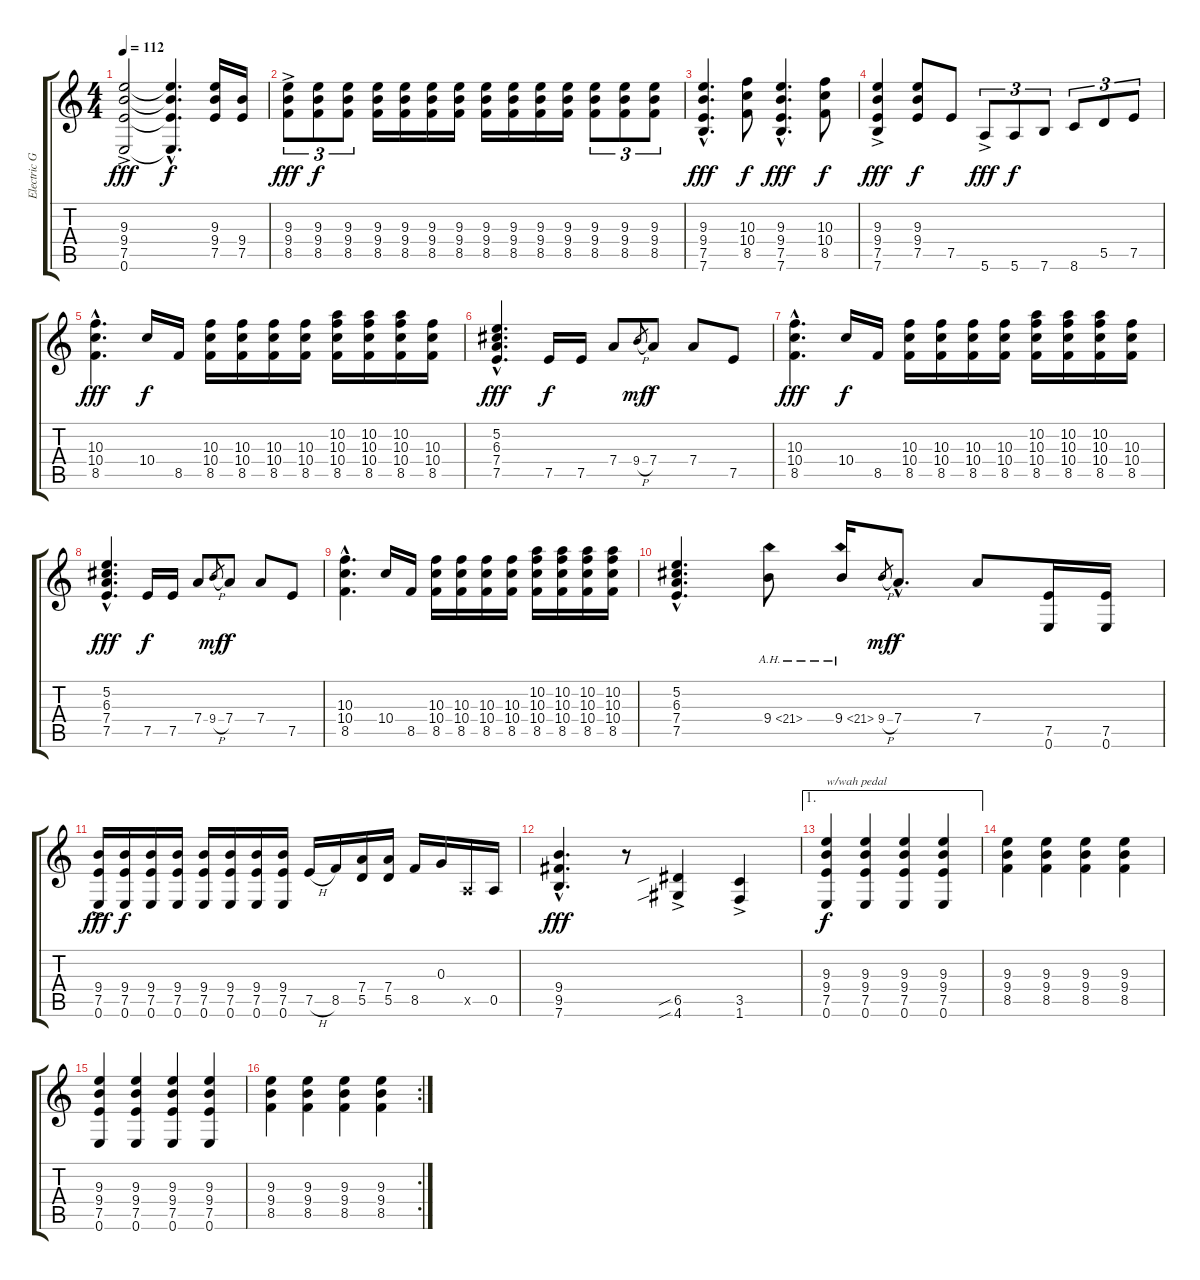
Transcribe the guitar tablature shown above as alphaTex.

\track ("Electric Guitar 2" "Electric G") {instrument distortionguitar}
\staff {score tabs}
\tuning (E4 B3 G3 D3 A2 E2) {hide}
\ts (4 4)
\tempo 112
\clef g2
\ks c
(9.3{ac} 9.4{ac} 7.5{ac} 0.6{ac}).2{dy fff} (9.3{hac t} 9.4{hac t} 7.5{hac t} 0.6{hac t}).4{d dy f} (9.3 9.4 7.5).16 (9.4 7.5).16 |
(9.3{ac} 9.4{ac} 8.5{ac}).8{tu (3 2) dy fff} (9.3 9.4 8.5).8{tu (3 2) dy f} (9.3 9.4 8.5).8{tu (3 2)} (9.3 9.4 8.5).16 (9.3 9.4 8.5).16 (9.3 9.4 8.5).16 (9.3 9.4 8.5).16 (9.3 9.4 8.5).16 (9.3 9.4 8.5).16 (9.3 9.4 8.5).16 (9.3 9.4 8.5).16 (9.3 9.4 8.5).8{tu (3 2)} (9.3 9.4 8.5).8{tu (3 2)} (9.3 9.4 8.5).8{tu (3 2)} |
(9.3{hac} 9.4{hac} 7.5{hac} 7.6{hac}).4{d dy fff} (10.3 10.4 8.5).8{dy f} (9.3{hac} 9.4{hac} 7.5{hac} 7.6{hac}).4{d dy fff} (10.3 10.4 8.5).8{dy f} |
(9.3{ac} 9.4{ac} 7.5{ac} 7.6{ac}).4{dy fff} (9.3 9.4 7.5).8{dy f} 7.5.8 5.6{ac}.8{tu (3 2) dy fff} 5.6.8{tu (3 2) dy f} 7.6.8{tu (3 2)} 8.6.8{tu (3 2)} 5.5.8{tu (3 2)} 7.5.8{tu (3 2)} |
(10.3{hac} 10.4{hac} 8.5{hac}).4{d dy fff} 10.4.16{dy f} 8.5.16 (10.3 10.4 8.5).16 (10.3 10.4 8.5).16 (10.3 10.4 8.5).16 (10.3 10.4 8.5).16 (10.2 10.3 10.4 8.5).16 (10.2 10.3 10.4 8.5).16 (10.2 10.3 10.4 8.5).16 (10.3 10.4 8.5).16 |
(5.2{hac} 6.3{hac} 7.4{hac} 7.5{hac}).4{d dy fff} 7.5.16{dy f} 7.5.16 7.4.8 9.4{h}.8{gr dy mf} 7.4.8{dy f} 7.4.8 7.5.8 |
(10.3{hac} 10.4{hac} 8.5{hac}).4{d dy fff} 10.4.16{dy f} 8.5.16 (10.3 10.4 8.5).16 (10.3 10.4 8.5).16 (10.3 10.4 8.5).16 (10.3 10.4 8.5).16 (10.2 10.3 10.4 8.5).16 (10.2 10.3 10.4 8.5).16 (10.2 10.3 10.4 8.5).16 (10.3 10.4 8.5).16 |
(5.2{hac} 6.3{hac} 7.4{hac} 7.5{hac}).4{d dy fff} 7.5.16{dy f} 7.5.16 7.4.8 9.4{h}.8{gr dy mf} 7.4.8{dy f} 7.4.8 7.5.8 |
(10.3{hac} 10.4{hac} 8.5{hac}).4{d} 10.4.16 8.5.16 (10.3 10.4 8.5).16 (10.3 10.4 8.5).16 (10.3 10.4 8.5).16 (10.3 10.4 8.5).16 (10.2 10.3 10.4 8.5).16 (10.2 10.3 10.4 8.5).16 (10.2 10.3 10.4 8.5).16 (10.2 10.3 10.4 8.5).16 |
(5.2{hac} 6.3{hac} 7.4{hac} 7.5{hac}).4{d} 9.4{ah 12}.8 9.4{ah 12}.16 9.4{h}.8{gr dy mf} 7.4{hac}.8{d dy f} 7.4.8 (7.5 0.6).16 (7.5 0.6).16 |
(9.4{ac} 7.5{ac} 0.6{ac}).16{dy fff} (9.4 7.5 0.6).16{dy f} (9.4 7.5 0.6).16 (9.4 7.5 0.6).16 (9.4 7.5 0.6).16 (9.4 7.5 0.6).16 (9.4 7.5 0.6).16 (9.4 7.5 0.6).16 7.5{h}.16 8.5.16 (7.4 5.5).16 (7.4 5.5).16 8.5.16 0.3.16 0.5{x}.16 0.5.16 |
(9.4{hac} 9.5{hac} 7.6{hac}).4{d dy fff} r.8 (6.5{sib ac} 4.6{sib ac}).4 (3.5{ac} 1.6{ac}).4 |
\ae 1
(9.3 9.4 7.5 0.6).4{txt "w/wah pedal" dy f} (9.3 9.4 7.5 0.6).4 (9.3 9.4 7.5 0.6).4 (9.3 9.4 7.5 0.6).4 |
(9.3 9.4 8.5).4 (9.3 9.4 8.5).4 (9.3 9.4 8.5).4 (9.3 9.4 8.5).4 |
(9.3 9.4 7.5 0.6).4 (9.3 9.4 7.5 0.6).4 (9.3 9.4 7.5 0.6).4 (9.3 9.4 7.5 0.6).4 |
\rc 2
(9.3 9.4 8.5).4 (9.3 9.4 8.5).4 (9.3 9.4 8.5).4 (9.3 9.4 8.5).4
